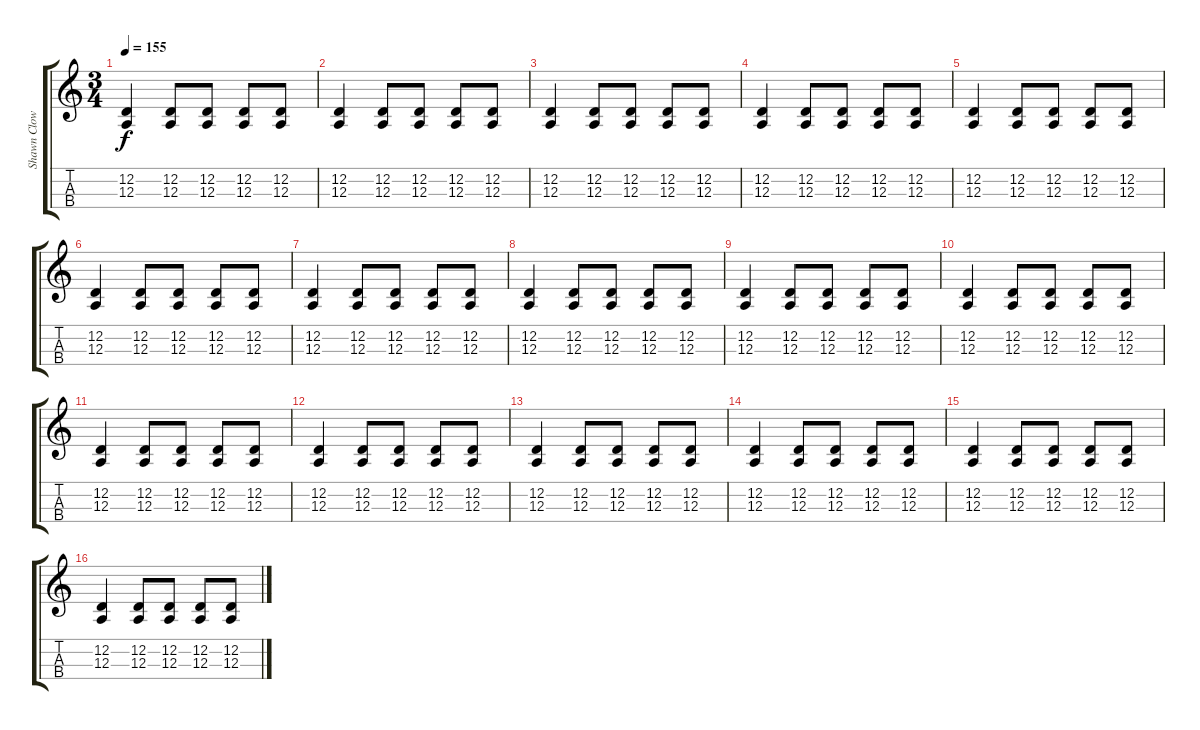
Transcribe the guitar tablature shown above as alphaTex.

\track ("Shawn Clown Crahan" "Shawn Clow") {instrument melodictom}
\staff {score tabs}
\tuning (G3 D3 A2 E2) {hide}
\ts (3 4)
\tempo 155
\clef g2
\ks c
(12.2 12.3).4{dy f} (12.2 12.3).8 (12.2 12.3).8 (12.2 12.3).8 (12.2 12.3).8 |
(12.2 12.3).4 (12.2 12.3).8 (12.2 12.3).8 (12.2 12.3).8 (12.2 12.3).8 |
(12.2 12.3).4 (12.2 12.3).8 (12.2 12.3).8 (12.2 12.3).8 (12.2 12.3).8 |
(12.2 12.3).4 (12.2 12.3).8 (12.2 12.3).8 (12.2 12.3).8 (12.2 12.3).8 |
(12.2 12.3).4 (12.2 12.3).8 (12.2 12.3).8 (12.2 12.3).8 (12.2 12.3).8 |
(12.2 12.3).4 (12.2 12.3).8 (12.2 12.3).8 (12.2 12.3).8 (12.2 12.3).8 |
(12.2 12.3).4 (12.2 12.3).8 (12.2 12.3).8 (12.2 12.3).8 (12.2 12.3).8 |
(12.2 12.3).4 (12.2 12.3).8 (12.2 12.3).8 (12.2 12.3).8 (12.2 12.3).8 |
(12.2 12.3).4 (12.2 12.3).8 (12.2 12.3).8 (12.2 12.3).8 (12.2 12.3).8 |
(12.2 12.3).4 (12.2 12.3).8 (12.2 12.3).8 (12.2 12.3).8 (12.2 12.3).8 |
(12.2 12.3).4 (12.2 12.3).8 (12.2 12.3).8 (12.2 12.3).8 (12.2 12.3).8 |
(12.2 12.3).4 (12.2 12.3).8 (12.2 12.3).8 (12.2 12.3).8 (12.2 12.3).8 |
(12.2 12.3).4 (12.2 12.3).8 (12.2 12.3).8 (12.2 12.3).8 (12.2 12.3).8 |
(12.2 12.3).4 (12.2 12.3).8 (12.2 12.3).8 (12.2 12.3).8 (12.2 12.3).8 |
(12.2 12.3).4 (12.2 12.3).8 (12.2 12.3).8 (12.2 12.3).8 (12.2 12.3).8 |
(12.2 12.3).4 (12.2 12.3).8 (12.2 12.3).8 (12.2 12.3).8 (12.2 12.3).8
